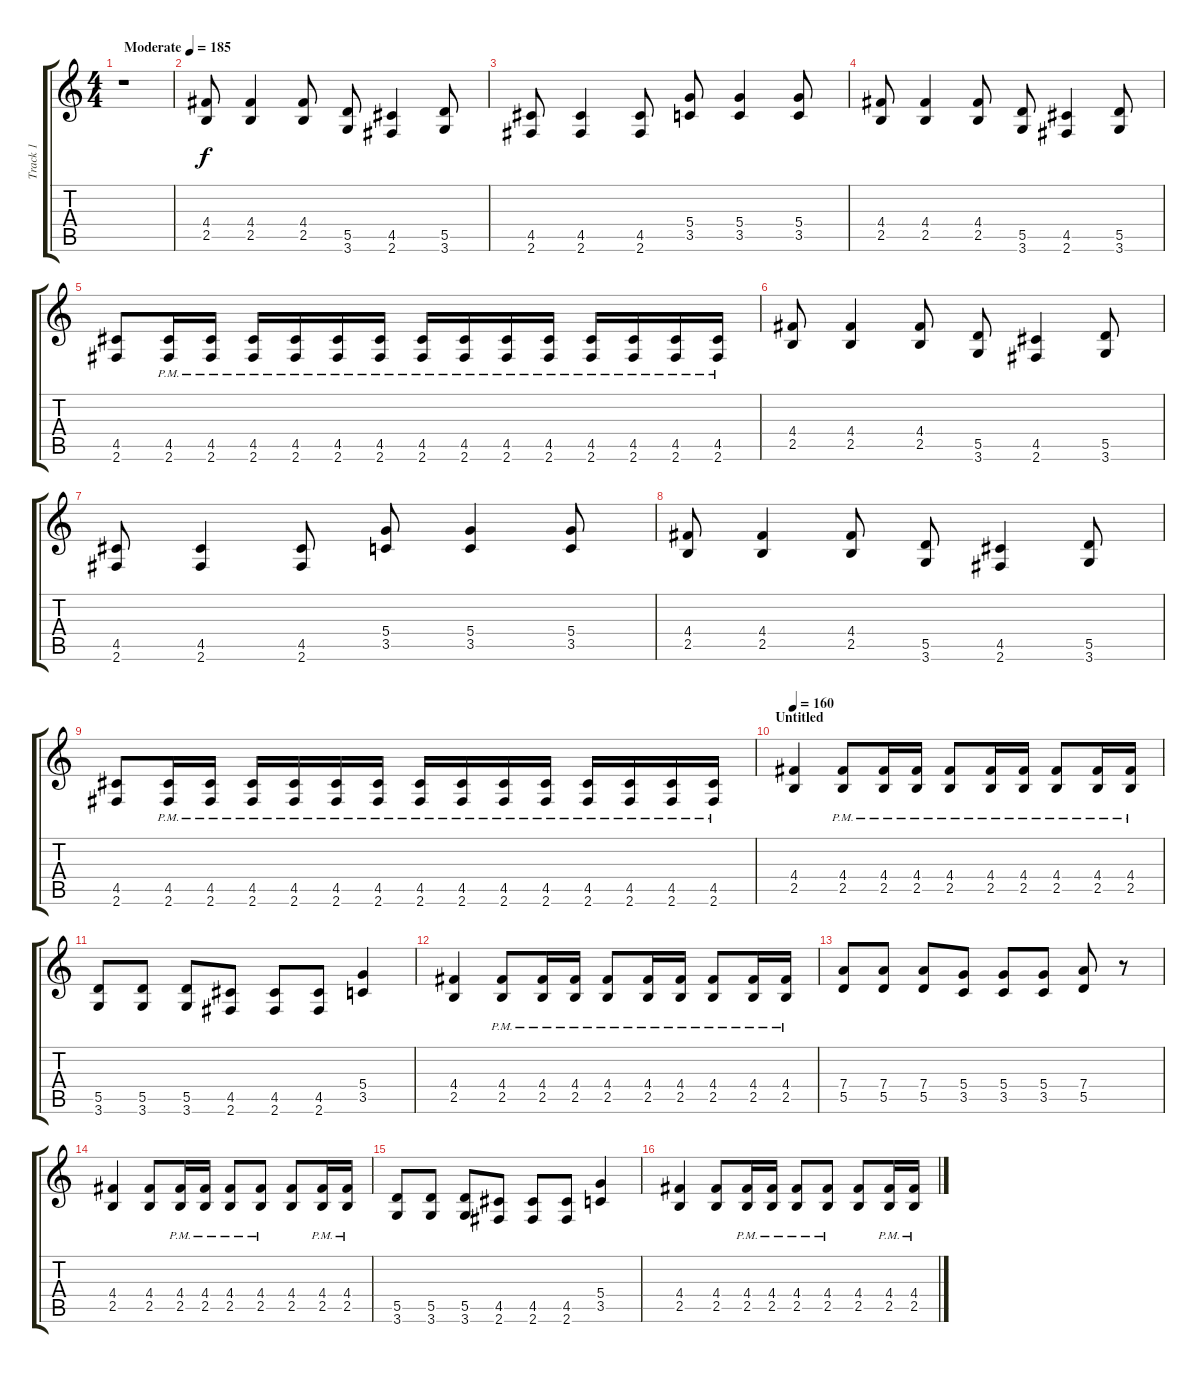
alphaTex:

\track ("Track 1" "Track 1") {instrument distortionguitar}
\staff {score tabs}
\tuning (E4 B3 G3 D3 A2 E2) {hide}
\ts (4 4)
\tempo (185 "Moderate")
\clef g2
\ks c
r.1{dy f instrument distortionguitar} |
(4.4 2.5).8 (4.4 2.5).4 (4.4 2.5).8 (5.5 3.6).8 (4.5 2.6).4 (5.5 3.6).8 |
(4.5 2.6).8 (4.5 2.6).4 (4.5 2.6).8 (5.4 3.5).8 (5.4 3.5).4 (5.4 3.5).8 |
(4.4 2.5).8 (4.4 2.5).4 (4.4 2.5).8 (5.5 3.6).8 (4.5 2.6).4 (5.5 3.6).8 |
(4.5 2.6).8 (4.5{pm} 2.6{pm}).16 (4.5{pm} 2.6{pm}).16 (4.5{pm} 2.6{pm}).16 (4.5{pm} 2.6{pm}).16 (4.5{pm} 2.6{pm}).16 (4.5{pm} 2.6{pm}).16 (4.5{pm} 2.6{pm}).16 (4.5{pm} 2.6{pm}).16 (4.5{pm} 2.6{pm}).16 (4.5{pm} 2.6{pm}).16 (4.5{pm} 2.6{pm}).16 (4.5{pm} 2.6{pm}).16 (4.5{pm} 2.6{pm}).16 (4.5{pm} 2.6{pm}).16 |
(4.4 2.5).8 (4.4 2.5).4 (4.4 2.5).8 (5.5 3.6).8 (4.5 2.6).4 (5.5 3.6).8 |
(4.5 2.6).8 (4.5 2.6).4 (4.5 2.6).8 (5.4 3.5).8 (5.4 3.5).4 (5.4 3.5).8 |
(4.4 2.5).8 (4.4 2.5).4 (4.4 2.5).8 (5.5 3.6).8 (4.5 2.6).4 (5.5 3.6).8 |
(4.5 2.6).8 (4.5{pm} 2.6{pm}).16 (4.5{pm} 2.6{pm}).16 (4.5{pm} 2.6{pm}).16 (4.5{pm} 2.6{pm}).16 (4.5{pm} 2.6{pm}).16 (4.5{pm} 2.6{pm}).16 (4.5{pm} 2.6{pm}).16 (4.5{pm} 2.6{pm}).16 (4.5{pm} 2.6{pm}).16 (4.5{pm} 2.6{pm}).16 (4.5{pm} 2.6{pm}).16 (4.5{pm} 2.6{pm}).16 (4.5{pm} 2.6{pm}).16 (4.5{pm} 2.6{pm}).16 |
\section ("" "Untitled")
\tempo 160
(4.4 2.5).4 (4.4{pm} 2.5{pm}).8 (4.4{pm} 2.5{pm}).16 (4.4{pm} 2.5{pm}).16 (4.4{pm} 2.5{pm}).8 (4.4{pm} 2.5{pm}).16 (4.4{pm} 2.5{pm}).16 (4.4{pm} 2.5{pm}).8 (4.4{pm} 2.5{pm}).16 (4.4{pm} 2.5{pm}).16 |
(5.5 3.6).8 (5.5 3.6).8 (5.5 3.6).8 (4.5 2.6).8 (4.5 2.6).8 (4.5 2.6).8 (5.4 3.5).4 |
(4.4 2.5).4 (4.4{pm} 2.5{pm}).8 (4.4{pm} 2.5{pm}).16 (4.4{pm} 2.5{pm}).16 (4.4{pm} 2.5{pm}).8 (4.4{pm} 2.5{pm}).16 (4.4{pm} 2.5{pm}).16 (4.4{pm} 2.5{pm}).8 (4.4{pm} 2.5{pm}).16 (4.4{pm} 2.5{pm}).16 |
(7.4 5.5).8 (7.4 5.5).8 (7.4 5.5).8 (5.4 3.5).8 (5.4 3.5).8 (5.4 3.5).8 (7.4 5.5).8 r.8 |
(4.4 2.5).4 (4.4 2.5).8 (4.4{pm} 2.5{pm}).16 (4.4{pm} 2.5{pm}).16 (4.4{pm} 2.5{pm}).8 (4.4{pm} 2.5{pm}).8 (4.4 2.5).8 (4.4{pm} 2.5{pm}).16 (4.4{pm} 2.5{pm}).16 |
(5.5 3.6).8 (5.5 3.6).8 (5.5 3.6).8 (4.5 2.6).8 (4.5 2.6).8 (4.5 2.6).8 (5.4 3.5).4 |
(4.4 2.5).4 (4.4 2.5).8 (4.4{pm} 2.5{pm}).16 (4.4{pm} 2.5{pm}).16 (4.4{pm} 2.5{pm}).8 (4.4{pm} 2.5{pm}).8 (4.4 2.5).8 (4.4{pm} 2.5{pm}).16 (4.4{pm} 2.5{pm}).16
